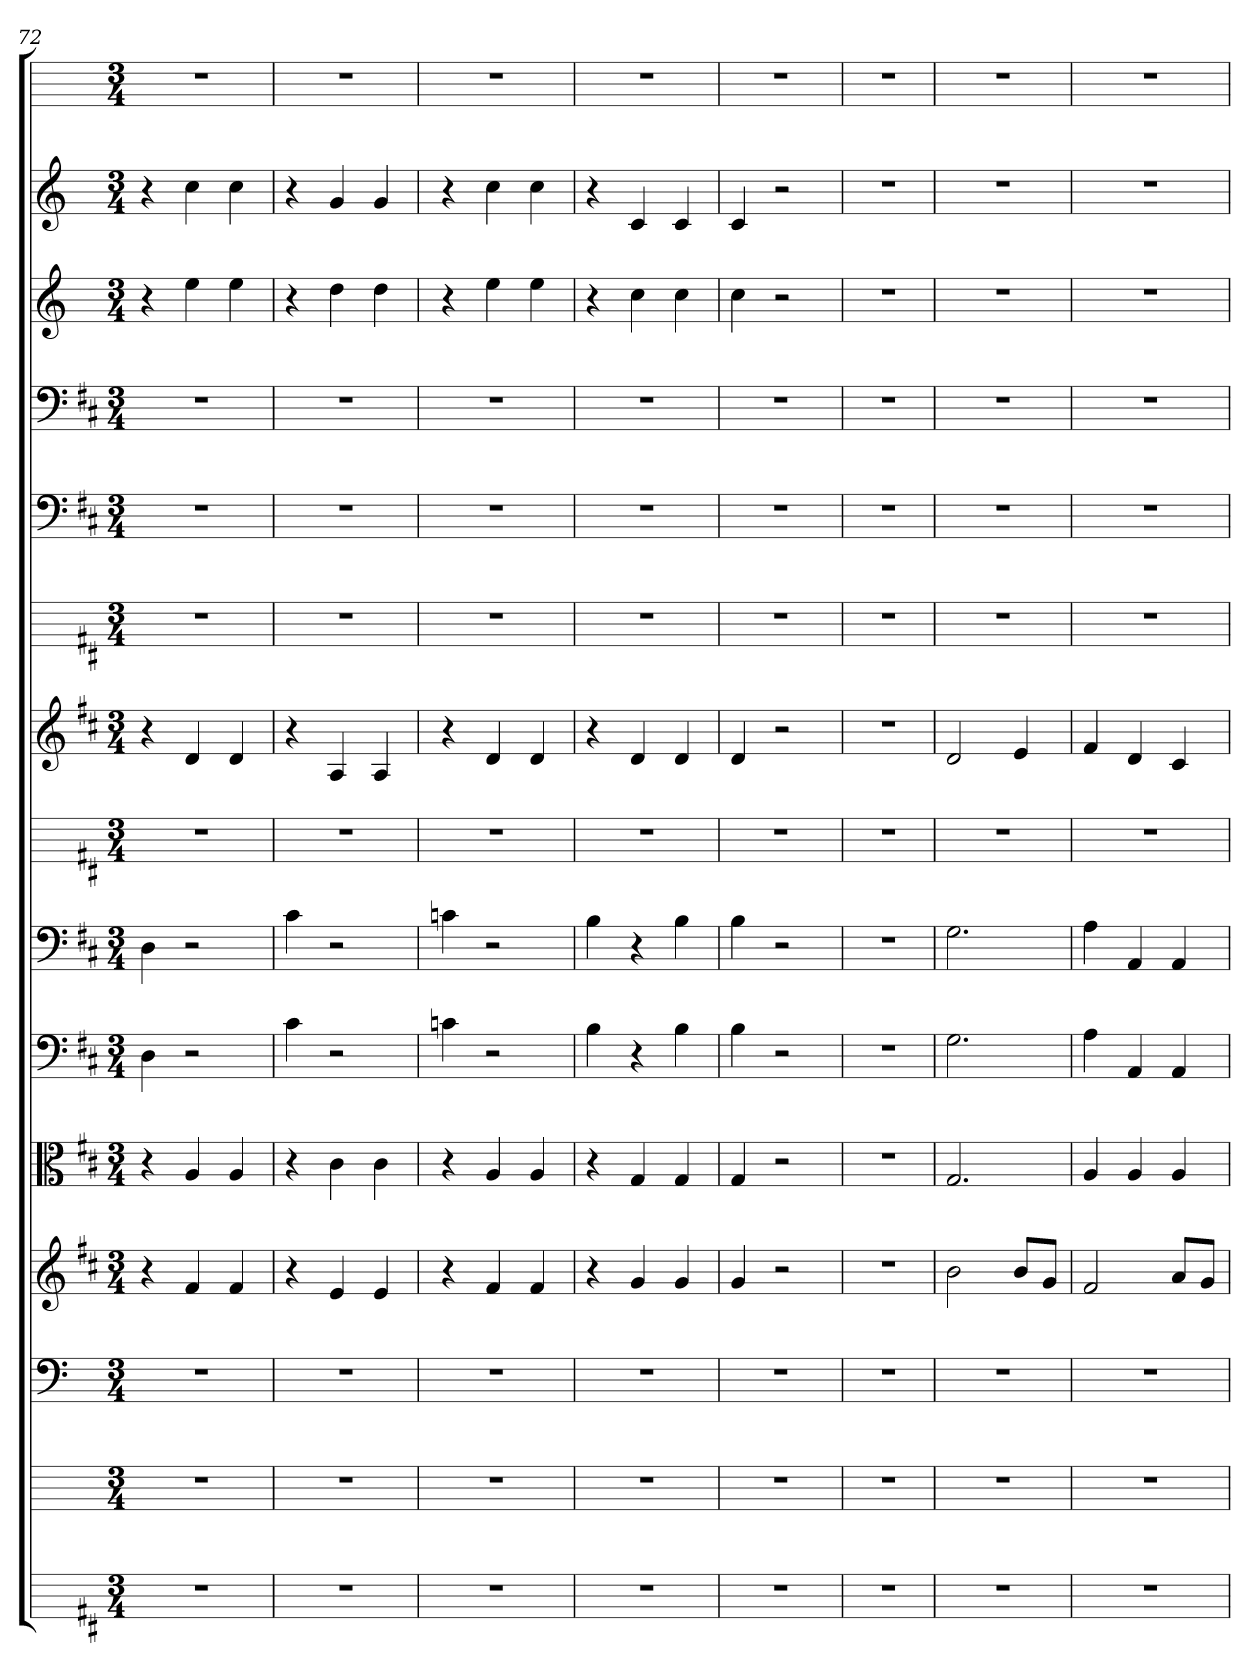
**kern	**kern	**kern	**kern	**kern	**kern	**kern	**kern	**kern	**kern	**kern	**kern	**kern	**kern	**kern
*part15	*part14	*part13	*part12	*part11	*part10	*part9	*part8	*part7	*part6	*part5	*part4	*part3	*part2	*part1
*staff15	*staff14	*staff13	*staff12	*staff11	*staff10	*staff9	*staff8	*staff7	*staff6	*staff5	*staff4	*staff3	*staff2	*staff1
*	*	*clefF4	*	*clefC3	*clefF4	*clefF4	*	*	*	*clefF4	*clefF4	*	*	*
*k[f#c#]	*k[]	*k[]	*k[f#c#]	*k[f#c#]	*k[f#c#]	*k[f#c#]	*k[f#c#]	*k[f#c#]	*k[f#c#]	*k[f#c#]	*k[f#c#]	*k[]	*k[]	*k[]
*M3/4	*M3/4	*M3/4	*M3/4	*M3/4	*M3/4	*M3/4	*M3/4	*M3/4	*M3/4	*M3/4	*M3/4	*M3/4	*M3/4	*M3/4
=72	=72	=72	=72	=72	=72	=72	=72	=72	=72	=72	=72	=72	=72	=72
2.r	2.r	2.r	4r	4r	4D	4D	2.r	4r	2.r	2.r	2.r	4r	4r	2.r
.	.	.	4f#	4A	2r	2r	.	4d	.	.	.	4ee	4cc	.
.	.	.	4f#	4A	.	.	.	4d	.	.	.	4ee	4cc	.
=73	=73	=73	=73	=73	=73	=73	=73	=73	=73	=73	=73	=73	=73	=73
2.r	2.r	2.r	4r	4r	4c#	4c#	2.r	4r	2.r	2.r	2.r	4r	4r	2.r
.	.	.	4e	4c#	2r	2r	.	4A	.	.	.	4dd	4g	.
.	.	.	4e	4c#	.	.	.	4A	.	.	.	4dd	4g	.
=74	=74	=74	=74	=74	=74	=74	=74	=74	=74	=74	=74	=74	=74	=74
2.r	2.r	2.r	4r	4r	4cn	4cn	2.r	4r	2.r	2.r	2.r	4r	4r	2.r
.	.	.	4f#	4A	2r	2r	.	4d	.	.	.	4ee	4cc	.
.	.	.	4f#	4A	.	.	.	4d	.	.	.	4ee	4cc	.
=75	=75	=75	=75	=75	=75	=75	=75	=75	=75	=75	=75	=75	=75	=75
2.r	2.r	2.r	4r	4r	4B	4B	2.r	4r	2.r	2.r	2.r	4r	4r	2.r
.	.	.	4g	4G	4r	4r	.	4d	.	.	.	4cc	4c	.
.	.	.	4g	4G	4B	4B	.	4d	.	.	.	4cc	4c	.
=76	=76	=76	=76	=76	=76	=76	=76	=76	=76	=76	=76	=76	=76	=76
2.r	2.r	2.r	4g	4G	4B	4B	2.r	4d	2.r	2.r	2.r	4cc	4c	2.r
.	.	.	2r	2r	2r	2r	.	2r	.	.	.	2r	2r	.
=77	=77	=77	=77	=77	=77	=77	=77	=77	=77	=77	=77	=77	=77	=77
2.r	2.r	2.r	2.r	2.r	2.r	2.r	2.r	2.r	2.r	2.r	2.r	2.r	2.r	2.r
=78	=78	=78	=78	=78	=78	=78	=78	=78	=78	=78	=78	=78	=78	=78
2.r	2.r	2.r	2b	2.G	2.G	2.G	2.r	2d	2.r	2.r	2.r	2.r	2.r	2.r
.	.	.	8bL	.	.	.	.	4e	.	.	.	.	.	.
.	.	.	8gJ	.	.	.	.	.	.	.	.	.	.	.
=79	=79	=79	=79	=79	=79	=79	=79	=79	=79	=79	=79	=79	=79	=79
2.r	2.r	2.r	2f#	4A	4A	4A	2.r	4f#	2.r	2.r	2.r	2.r	2.r	2.r
.	.	.	.	4A	4AA	4AA	.	4d	.	.	.	.	.	.
.	.	.	8aL	4A	4AA	4AA	.	4c#	.	.	.	.	.	.
.	.	.	8gJ	.	.	.	.	.	.	.	.	.	.	.
=	=	=	=	=	=	=	=	=	=	=	=	=	=	=
*-	*-	*-	*-	*-	*-	*-	*-	*-	*-	*-	*-	*-	*-	*-
